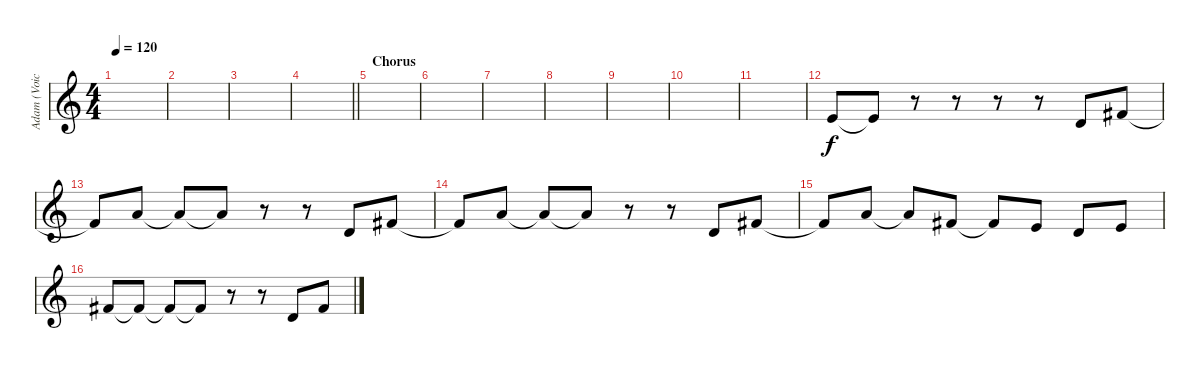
\track ("Adam (Voice)" "Adam (Voic") {instrument clarinet}
\staff {score}
\tuning (E4 B3 G3 D3 A2 E2) {hide}
\ts (4 4)
\tempo 120
\clef g2
\ks c
|
|
|
\barLineRight lightlight
|
\section ("" "Chorus")
|
|
|
|
|
|
|
9.3.8 9.3{t}.8 r.8 r.8 r.8 r.8 7.3.8 7.2.8 |
7.2{t}.8 10.2.8 10.2{t}.8 10.2{t}.8 r.8 r.8 7.3.8 7.2.8 |
7.2{t}.8 10.2.8 10.2{t}.8 10.2{t}.8 r.8 r.8 7.3.8 7.2.8 |
7.2{t}.8 10.2.8 10.2{t}.8 7.2.8 7.2{t}.8 9.3.8 7.3.8 9.3.8 |
7.2.8 7.2{t}.8 7.2{t}.8 7.2{t}.8 r.8 r.8 7.3.8 7.2.8
